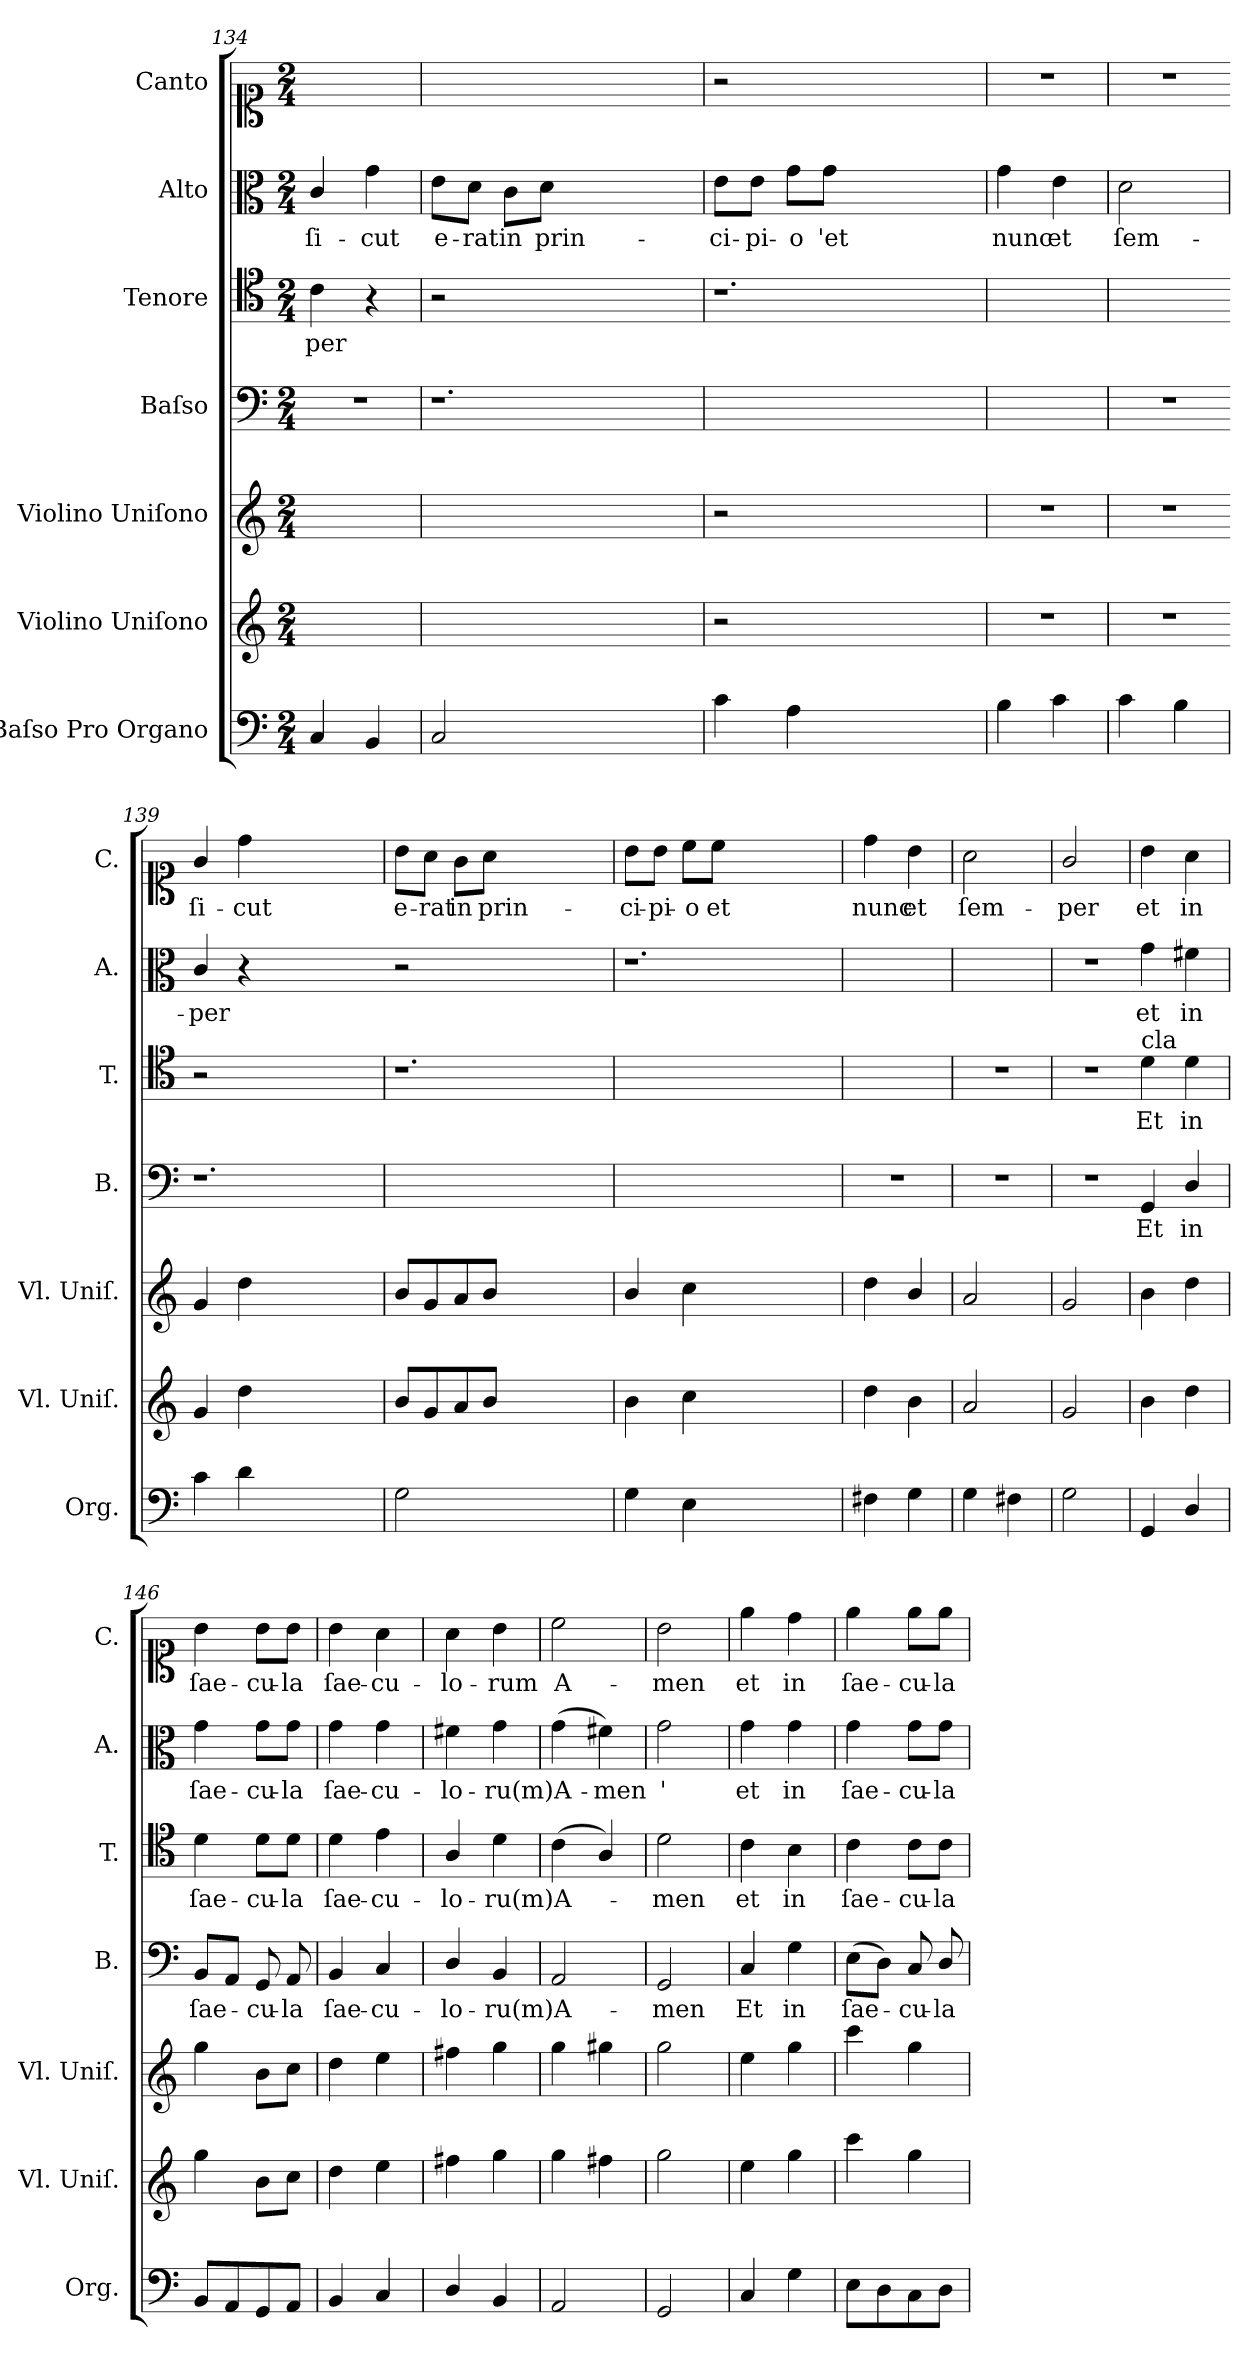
**kern	**kern	**kern	**kern	**text	**kern	**text	**kern	**text	**kern	**text
*part7	*part6	*part5	*part4	*part4	*part3	*part3	*part2	*part2	*part1	*part1
*staff7	*staff6	*staff5	*staff4	*staff4	*staff3	*staff3	*staff2	*staff2	*staff1	*staff1
*I"Baſso Pro Organo	*I"Violino Uniſono	*I"Violino Uniſono	*I"Baſso	*	*I"Tenore	*	*I"Alto	*	*I"Canto	*
*I'Org.	*I'Vl. Uniſ.	*I'Vl. Uniſ.	*I'B.	*	*I'T.	*	*I'A.	*	*I'C.	*
*clefF4	*clefG2	*clefG2	*clefF4	*	*clefC4	*	*clefC3	*	*clefC1	*
*k[]	*k[]	*k[]	*k[]	*	*k[]	*	*k[]	*	*k[]	*
*C:	*C:	*C:	*C:	*	*C:	*	*C:	*	*C:	*
*M2/4	*M2/4	*M2/4	*M2/4	*	*M2/4	*	*M2/4	*	*M2/4	*
=134	=134	=134	=134	=134	=134	=134	=134	=134	=134	=134
4C/	2ryy	2ryy	2r	.	4c\	-per	4c/	ſi-	2ryy	.
4BB/	.	.	.	.	4r	.	4g\	-cut	.	.
=135	=135	=135	=135	=135	=135	=135	=135	=135	=135	=135
2C/	1.ryy	1.ryy	1.r	.	2r	.	8e\L	e-	1.ryy	.
.	.	.	.	.	.	.	8d\J	-rat	.	.
.	.	.	.	.	.	.	8c\L	in	.	.
.	.	.	.	.	.	.	8d\J	prin-	.	.
1ryy	.	.	.	.	1ryy	.	1ryy	.	.	.
=136	=136	=136	=136	=136	=136	=136	=136	=136	=136	=136
4c\	2r	2r	1.ryy	.	1.r	.	8e\L	-ci-	2r	.
.	.	.	.	.	.	.	8e\J	-pi-	.	.
4A\	.	.	.	.	.	.	8g\L	-o	.	.
.	.	.	.	.	.	.	8g\J	'et	.	.
1ryy	1ryy	1ryy	.	.	.	.	1ryy	.	1ryy	.
=137	=137	=137	=137	=137	=137	=137	=137	=137	=137	=137
4B\	2r	2r	2ryy	.	2ryy	.	4g\	nunc	2r	.
4c\	.	.	.	.	.	.	4e\	et	.	.
=138	=138	=138	=138	=138	=138	=138	=138	=138	=138	=138
4c\	2r	2r	2r	.	2ryy	.	2d\	ſem-	2r	.
4B\	.	.	.	.	.	.	.	.	.	.
=139	=139-	=139-	=139	=139-	=139	=139-	=139	=139-	=139-	=139-
4c\	4g/	4g/	1.r	.	2r	.	4c/	-per	4g/	ſi-
4d\	4dd\	4dd\	.	.	.	.	4r	.	4dd\	-cut
1ryy	1ryy	1ryy	.	.	1ryy	.	1ryy	.	1ryy	.
=140	=140	=140	=140	=140	=140	=140	=140-	=140	=140	=140
2G\	8b/L	8b/L	1.ryy	.	1.r	.	2r	.	8b\L	e-
.	8g/	8g/	.	.	.	.	.	.	8a\J	-rat
.	8a/	8a/	.	.	.	.	.	.	8g\L	in
.	8b/J	8b/J	.	.	.	.	.	.	8a\J	prin-
1ryy	1ryy	1ryy	.	.	.	.	1ryy	.	1ryy	.
=141	=141	=141	=141	=141	=141	=141	=141	=141	=141	=141
4G\	4b\	4b/	1.ryy	.	1.ryy	.	1.r	.	8b\L	-ci-
.	.	.	.	.	.	.	.	.	8b\J	-pi-
4E\	4cc\	4cc\	.	.	.	.	.	.	8cc\L	-o
.	.	.	.	.	.	.	.	.	8cc\J	et
1ryy	1ryy	1ryy	.	.	.	.	.	.	1ryy	.
=142	=142	=142	=142	=142	=142	=142	=142	=142	=142	=142
4F#X\	4dd\	4dd\	2r	.	2ryy	.	2ryy	.	4dd\	nunc
4G\	4b\	4b/	.	.	.	.	.	.	4b\	et
=143	=143	=143	=143	=143	=143	=143	=143	=143	=143	=143
4G\	2a/	2a/	2r	.	2r	.	2ryy	.	2a\	ſem-
4F#X\	.	.	.	.	.	.	.	.	.	.
=144	=144	=144	=144	=144	=144	=144	=144	=144	=144	=144
2G\	2g/	2g/	2r	.	2r	.	2r	.	2g/	-per
=145	=145	=145	=145-	=145	=145	=145	=145-	=145	=145	=145
!	!	!	!	!	!LO:TX:a:t=cla	!	!	!	!	!
4GG/	4b\	4b\	4GG/	Et	4d\	Et	4g\	et	4b\	et
4D/	4dd\	4dd\	4D/	in	4d\	in	4f#X\	in	4a\	in
=146	=146	=146	=146	=146	=146	=146	=146	=146	=146	=146
8BB/L	4gg\	4gg\	8BB/L	ſae-	4d\	ſae-	4g\	ſae-	4b\	ſae-
8AA/	.	.	8AA/J	.	.	.	.	.	.	.
8GG/	8b\L	8b\L	8GG/	-cu-	8d\L	-cu-	8g\L	-cu-	8b\L	-cu-
8AA/J	8cc\J	8cc\J	8AA/	-la	8d\J	-la	8g\J	-la	8b\J	-la
=147	=147	=147	=147	=147	=147	=147	=147	=147	=147	=147
4BB/	4dd\	4dd\	4BB/	ſae-	4d\	ſae-	4g\	ſae-	4b\	ſae-
4C/	4ee\	4ee\	4C/	-cu-	4e\	-cu-	4g\	-cu-	4a\	-cu-
=148	=148	=148	=148	=148	=148	=148	=148	=148	=148	=148
4D/	4ff#X\	4ff#X\	4D/	-lo-	4A/	-lo-	4f#X\	-lo-	4a\	-lo-
4BB/	4gg\	4gg\	4BB/	-ru(m)	4d\	-ru(m)	4g\	-ru(m)	4b\	-rum
=149	=149	=149	=149	=149	=149	=149	=149	=149	=149	=149
2AA/	4gg\	4gg\	2AA/	A-	(>4c\	A-	(>4g\	A-	2cc\	A-
.	4ff#X\	4gg#X\	.	.	4A/)	.	4f#X\)	-men	.	.
=150	=150	=150	=150	=150	=150	=150	=150	=150	=150	=150
2GG/	2gg\	2gg\	2GG/	-men	2d\	-men	2g\	'	2b\	-men
=151	=151	=151	=151	=151	=151	=151	=151	=151	=151	=151
4C/	4ee\	4ee\	4C/	Et	4c\	et	4g\	et	4ee\	et
4G\	4gg\	4gg\	4G\	in	4B\	in	4g\	in	4dd\	in
=152	=152	=152	=152	=152	=152	=152	=152	=152	=152	=152
8E\L	4ccc\	4ccc\	(>8E\L	ſae-	4c\	ſae-	4g\	ſae-	4ee\	ſae-
8D\	.	.	8D\J)	.	.	.	.	.	.	.
8C\	4gg\	4gg\	8C/	-cu-	8c\L	-cu-	8g\L	-cu-	8ee\L	-cu-
8D\J	.	.	8D/	-la	8c\J	-la	8g\J	-la	8ee\J	-la
=	=	=	=	=	=	=	=	=	=	=
*-	*-	*-	*-	*-	*-	*-	*-	*-	*-	*-
